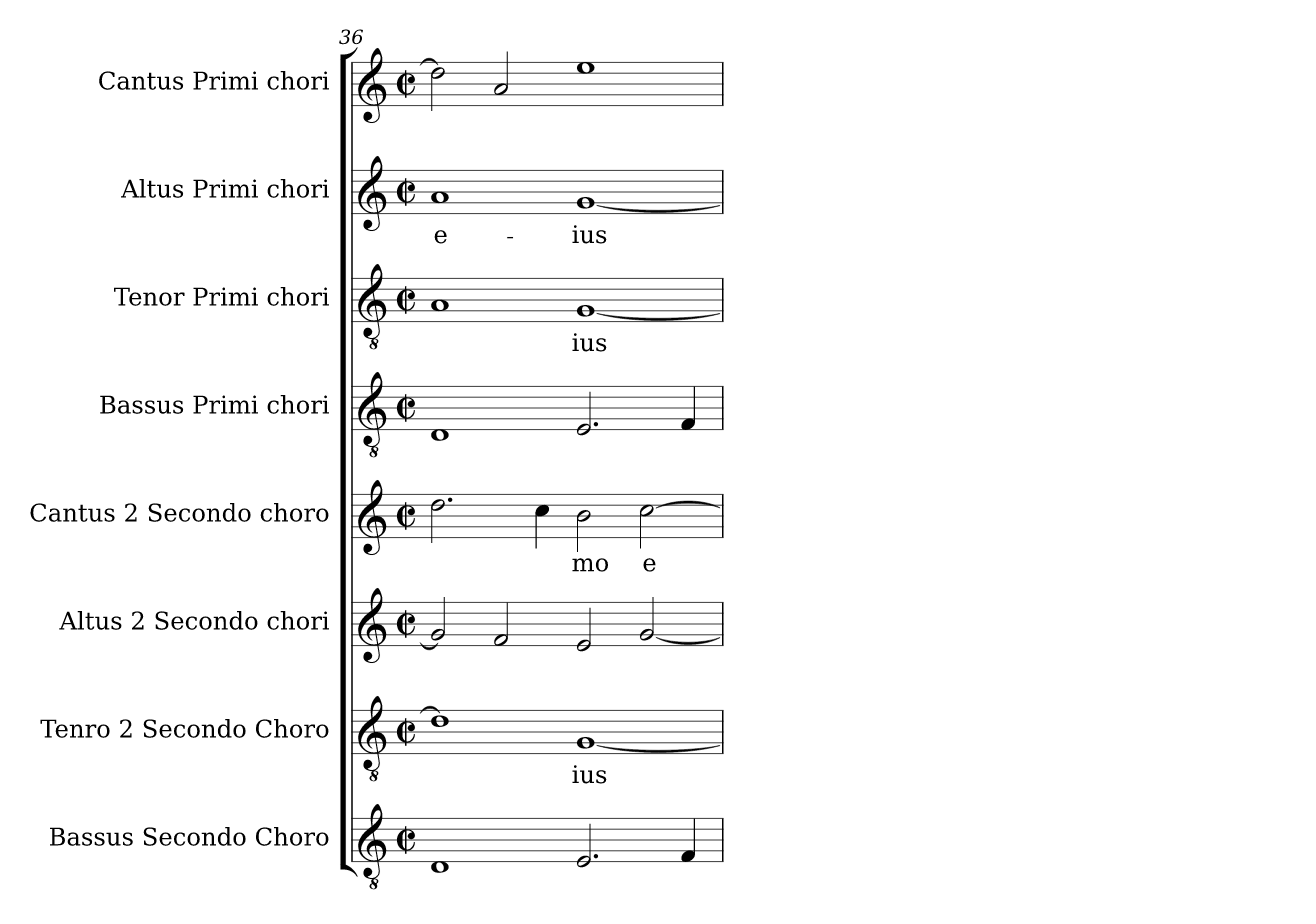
**kern	**kern	**text	**kern	**kern	**text	**kern	**kern	**text	**kern	**text	**kern
*part8	*part7	*part7	*part6	*part5	*part5	*part4	*part3	*part3	*part2	*part2	*part1
*staff8	*staff7	*staff7	*staff6	*staff5	*staff5	*staff4	*staff3	*staff3	*staff2	*staff2	*staff1
*I"Bassus  Secondo Choro	*I"Tenro 2  Secondo Choro	*	*I"Altus 2  Secondo chori	*I"Cantus 2  Secondo choro	*	*I"Bassus  Primi chori	*I"Tenor  Primi chori	*	*I"Altus  Primi chori	*	*I"Cantus  Primi chori
*I'Ch	*I'Ch	*	*I'Ch	*I'Ch	*	*I'Ch	*I'Ch	*	*I'Ch	*	*I'Ch
*clefGv2	*clefGv2	*	*clefG2	*clefG2	*	*clefGv2	*clefGv2	*	*clefG2	*	*clefG2
*M2/2	*M2/2	*	*M2/2	*M2/2	*	*M2/2	*M2/2	*	*M2/2	*	*M2/2
*met(c|)	*met(c|)	*	*met(c|)	*met(c|)	*	*met(c|)	*met(c|)	*	*met(c|)	*	*met(c|)
=36	=36	=36	=36	=36	=36	=36	=36	=36	=36	=36	=36
!	!	!	!	!	!	!	!	!	!	!LO:LY:b:rj	!
1D	1d]	.	2g/]	2.dd\	.	1D	1A	.	1a	e-	2dd\]
.	.	.	2f/	.	.	.	.	.	.	.	2a/
.	.	.	.	4cc\	.	.	.	.	.	.	.
!	!	!LO:LY:b:cj	!	!	!LO:LY:b:cj	!	!	!LO:LY:b:cj	!	!LO:LY:b:cj	!
2.E/	[<1G	-ius	2e/	2b\	-mo	2.E/	[<1G	-ius	[<1g	-ius	1ee
!	!	!	!	!	!LO:LY:b:cj	!	!	!	!	!	!
.	.	.	[<2g/	[>2cc\	e-	.	.	.	.	.	.
4F/	.	.	.	.	.	4F/	.	.	.	.	.
=	=	=	=	=	=	=	=	=	=	=	=
*-	*-	*-	*-	*-	*-	*-	*-	*-	*-	*-	*-
